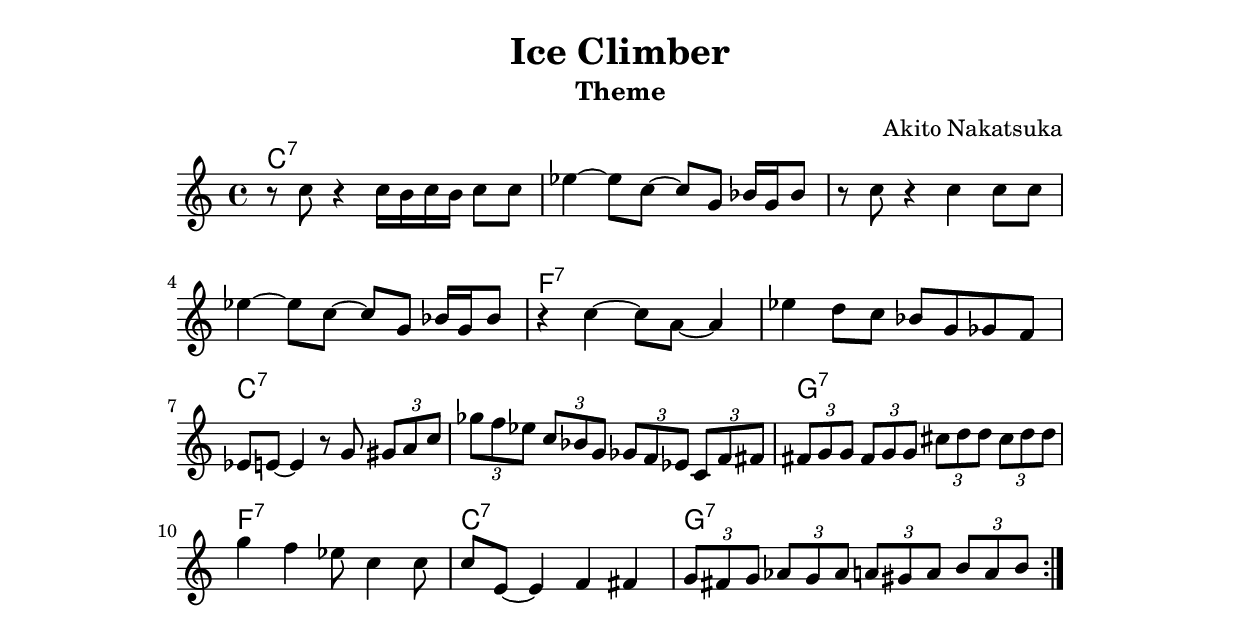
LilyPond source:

\header {
	title = "Ice Climber" 
	subtitle = "Theme" 
	composer = "Akito Nakatsuka" 
}

\include "macros.ily"

melody = \relative c' {
	\clef treble
	\key c \major
	\time 4/4
	\repeat volta 2
	{
		r8 c' r4 c16 b c b c8 c |
		ees4~ees8 c~c g bes16 g bes8 |
		r c r4 c c8 c |
		\break
		ees4~ees8 c~c g bes16 g bes8 |
		r4 c~c8 a~a4 |
		ees' d8 c bes g ges f |
		\break
		ees8 e~e4 r8 g \times 2/3 {gis a c} |
		\times 2/3 {ges' f ees} \times 2/3 {c bes g} \times 2/3 {ges f ees} \times 2/3 {c f fis} |
		\times 2/3 {fis g g} \times 2/3 {fis g g} \times 2/3 {cis d d} \times 2/3 {cis d d} |
		\break 
		g4 f ees8 c4 c8 |
		c e,~e4 f fis |
		\times 2/3 {g8 fis g} \times 2/3 {aes g aes} \times 2/3 {a gis a} \times 2/3 {b a b}
	}

}
	
harmonies = \chordmode {
	c1:7 |
	s s s f:7 s |
	c:7 s g:7 |
	f:7 c:7 g:7 
}

\include "template.ily"